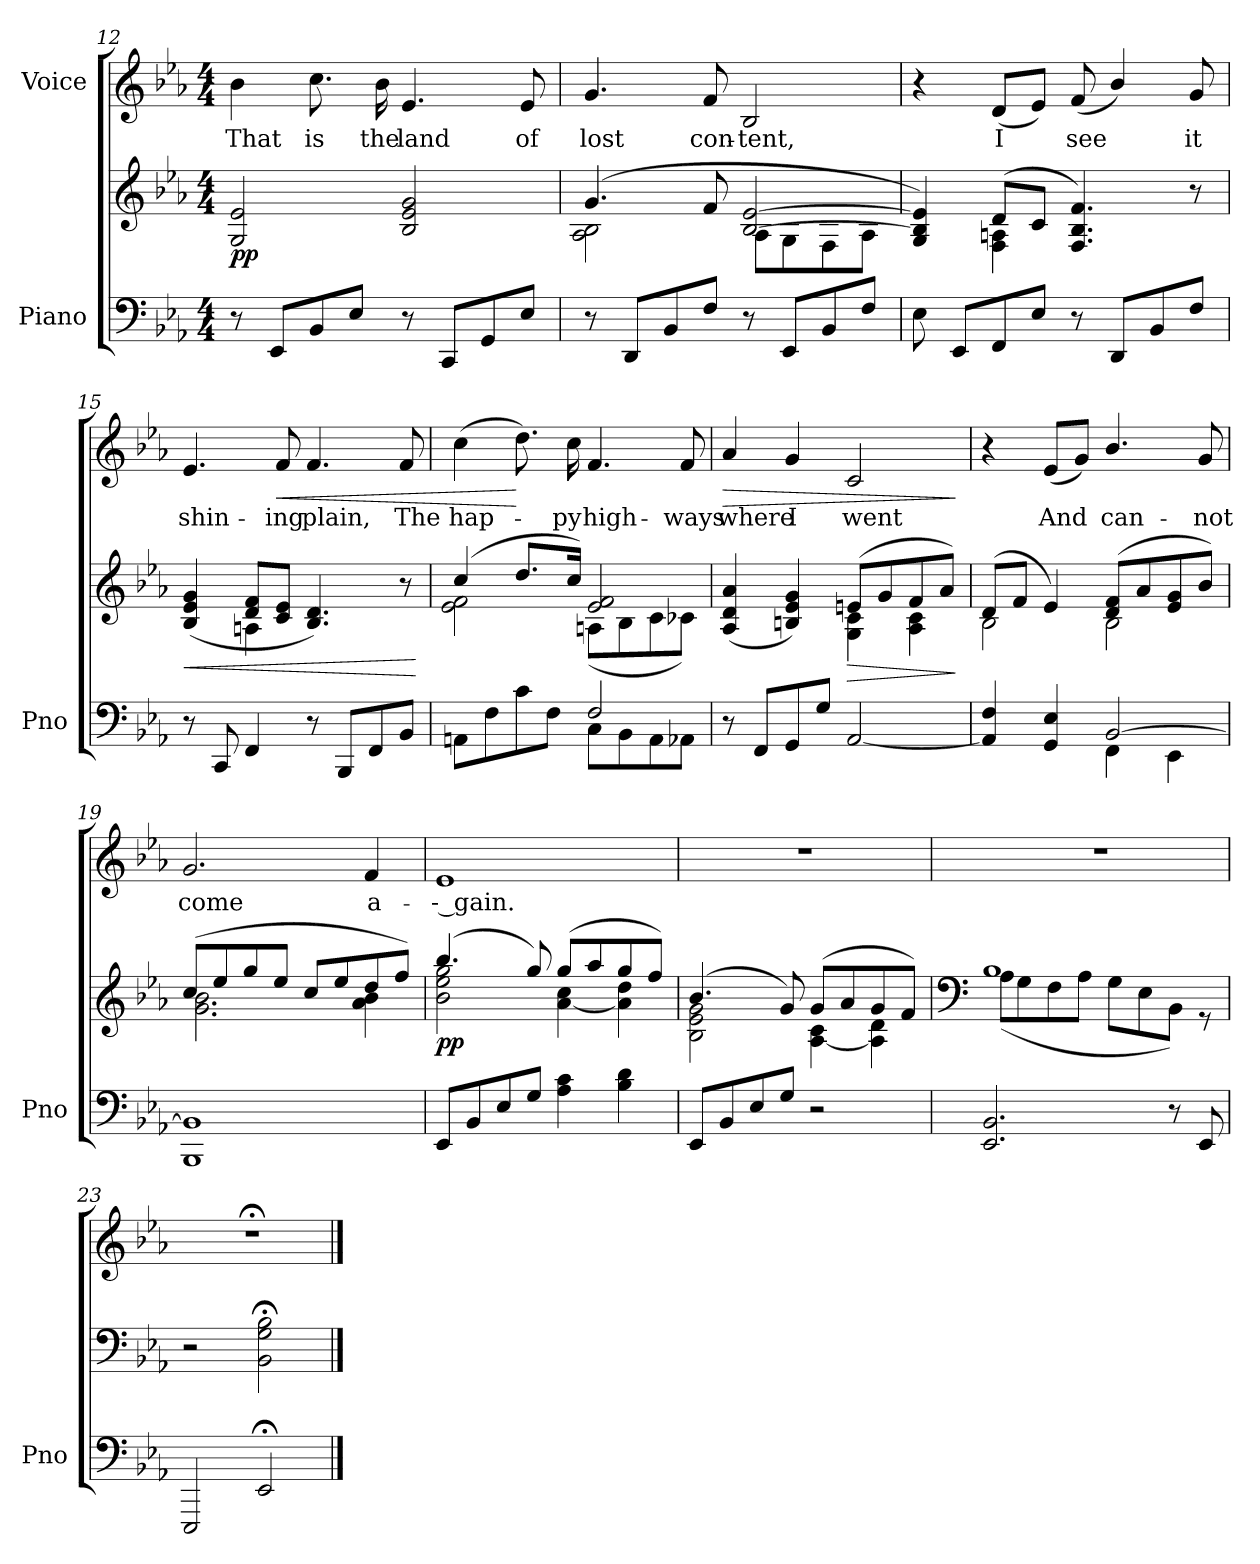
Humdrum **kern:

**kern	**kern	**dynam	**kern	**text	**dynam
*part2	*part2	*part2	*part1	*part1	*part1
*staff3	*staff2	*staff2/3	*staff1	*staff1	*staff1
*I"Piano	*	*	*I"Voice	*	*
*I'Pno	*	*	*	*	*
*clefF4	*clefG2	*	*clefG2	*	*
*k[b-e-a-]	*k[b-e-a-]	*	*k[b-e-a-]	*	*
*M4/4	*M4/4	*	*M4/4	*	*
=12	=12	=12	=12	=12	=12
!	!	!LO:DY:b	!	!	!
8r	2G/ 2e-/	pp	4b-\	That	.
8EE-/L	.	.	.	.	.
8BB-/	.	.	8.cc\	is	.
8E-/J	.	.	.	.	.
.	.	.	16b-\	the	.
8r	2B-/ 2e-/ 2g/	.	4.e-/	land	.
8CC/L	.	.	.	.	.
8GG/	.	.	.	.	.
8E-/J	.	.	8e-/	of	.
=13	=13	=13	=13	=13	=13
*	*^	*	*	*	*
8r	(4.g/	2A-\ 2B-\	.	4.g/	lost	.
8DD/L	.	.	.	.	.	.
8BB-/	.	.	.	.	.	.
8F/J	8f/	.	.	8f/	con-	.
8r	[2B-/ [2e-/	8A-\L	.	2B-/	-tent,	.
8EE-/L	.	8G\	.	.	.	.
8BB-/	.	8F\	.	.	.	.
8F/J	.	8A-\J	.	.	.	.
=14	=14	=14	=14	=14	=14	=14
8E-\	4G/ 4B-/] 4e-/])	4ryy	.	4r	.	.
8EE-/L	.	.	.	.	.	.
8FF/	(>8d/L	4F\ 4An\	.	(8d/L	I	.
8E-/J	8c/J	.	.	8e-/J)	.	.
8r	4.F/ 4.B-/ 4.f/)	2ryy	.	(8f/	see	.
8DD/L	.	.	.	4b-/)	.	.
8BB-/	.	.	.	.	.	.
8F/J	8r	.	.	8g/	it	.
=15	=15	=15	=15	=15	=15	=15
!	!	!	!LO:HP:b	!	!	!
8r	(4B-/ 4e-/ 4g/	4ryy	<	4.e-/	shin-	.
8CC/	.	.	.	.	.	.
4FF/	8d/ 8f/L	4An\	.	.	.	.
!	!	!	!	!	!	!LO:HP:b
.	8c/ 8e-/J	.	.	8f/	-ing	<
8r	4.B-/ 4.d/)	2ryy	.	4.f/	plain,	.
8BBB-/L	.	.	.	.	.	.
8FF/	.	.	.	.	.	.
8BB-/J	8r	.	.	8f/	The	.
*	*v	*v	*	*	*	*
.	.	[	.	.	.
=16	=16	=16	=16	=16	=16
*^	*^	*	*	*	*
8AAn\L	2ryy	(4cc/	2e-\ 2f\	.	(4cc\	hap-	.
8F\	.	.	.	.	.	.	.
8c\	.	8.dd/L	.	.	8.dd\)	.	[
8F\J	.	.	.	.	.	.	.
.	.	16cc/Jk)	.	.	16cc\	-py	.
2F/	8C\L	2e-/ 2f/	(8An\L	.	4.f/	high-	.
.	8BB-\	.	8B-\	.	.	.	.
.	8AA\	.	8c\	.	.	.	.
.	8AA-X\J	.	8c-X\J)	.	8f/	-ways	.
=17	=17	=17	=17	=17	=17	=17	=17
!	!	!	!	!	!	!	!LO:HP:b
*v	*v	*	*	*	*	*	*
8r	(>4A-/ 4d/ 4a-/	2ryy	.	4a-/	where	>
8FF/L	.	.	.	.	.	.
8GG/	4Bn/ 4e-/ 4g/)	.	.	4g/	I	.
8G/J	.	.	.	.	.	.
!	!	!	!LO:HP:b	!	!	!
[2AA-/	(8en/L	4G\ 4c\	>	2c/	went	.
.	8g/	.	.	.	.	.
.	8f/	4A-\ 4c\	.	.	.	.
.	8a-/J)	.	.	.	.	.
*	*v	*v	*	*	*	*
.	.	]	.	.	]
=18	=18	=18	=18	=18	=18
*^	*^	*	*	*	*
4AA-/] 4F/	2ryy	(8d/L	2B-\	.	4r	.	.
.	.	8f/J	.	.	.	.	.
4GG/ 4E-/	.	4e-/)	.	.	(8e-/L	And	.
.	.	.	.	.	8g/J)	.	.
[2BB-/	4FF\	(8d/ 8f/L	2B-\	.	4.b-/	can-	.
.	.	8a-/	.	.	.	.	.
.	4EE-\	8e-/ 8g/	.	.	.	.	.
.	.	8b-/J)	.	.	8g/	-not	.
*v	*v	*	*	*	*	*	*
=19	=19	=19	=19	=19	=19	=19
1BBB- 1BB-]	(8cc/L	2.g\ 2.b-\	.	2.g/	come	.
.	8ee-/	.	.	.	.	.
.	8gg/	.	.	.	.	.
.	8ee-/J	.	.	.	.	.
.	8cc/L	.	.	.	.	.
.	8ee-/	.	.	.	.	.
.	8dd/	4a-\ 4b-\	.	4f/	a-	.
.	8ff/J)	.	.	.	.	.
=20	=20	=20	=20	=20	=20	=20
!	!	!	!LO:DY:b	!	!	!
8EE-/L	(4.bb-/	2b-\ 2ee-\ 2gg\	pp	1e-	-- gain.	.
8BB-/	.	.	.	.	.	.
8E-/	.	.	.	.	.	.
8G/J	8gg/)	.	.	.	.	.
4A-\ 4c\	(8gg/L	[4a-\ 4cc\	.	.	.	.
.	8aa-/	.	.	.	.	.
4B-\ 4d\	8gg/	4a-\] 4dd\	.	.	.	.
.	8ff/J)	.	.	.	.	.
=21	=21	=21	=21	=21	=21	=21
8EE-/L	(4.b-/	2B-\ 2e-\ 2g\	.	1r	.	.
8BB-/	.	.	.	.	.	.
8E-/	.	.	.	.	.	.
8G/J	8g/)	.	.	.	.	.
2r	(8g/L	[4A-\ 4c\	.	.	.	.
.	8a-/	.	.	.	.	.
.	8g/	4A-\] 4d\	.	.	.	.
.	8f/J)	.	.	.	.	.
=22	=22	=22	=22	=22	=22	=22
*	*clefF4	*	*	*	*	*
2.EE-/ 2.BB-/	1B-	(8A-\L	.	1r	.	.
.	.	8G\	.	.	.	.
.	.	8F\	.	.	.	.
.	.	8A-\J	.	.	.	.
.	.	8G\L	.	.	.	.
.	.	8E-\	.	.	.	.
8r	.	8BB-\J)	.	.	.	.
8EE-/	.	8r	.	.	.	.
*	*v	*v	*	*	*	*
=23	=23	=23	=23	=23	=23
2EEE-/	2r	.	1r;<	.	.
2EE-;</	2BB-\;< 2G\;< 2B-\;<	.	.	.	.
==	==	==	==	==	==
*-	*-	*-	*-	*-	*-
